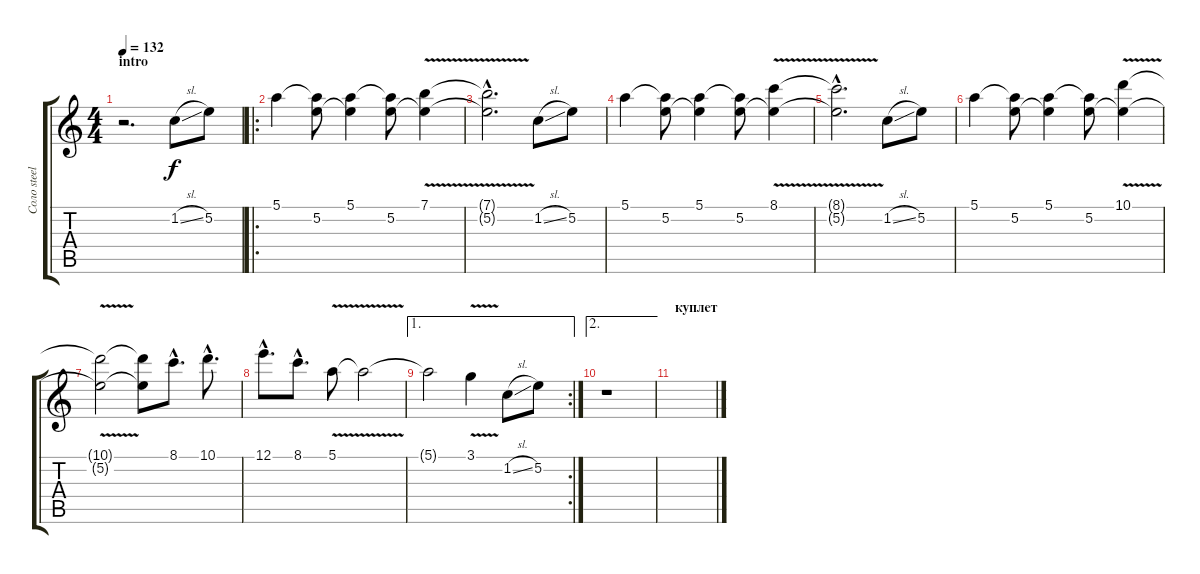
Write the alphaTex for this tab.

\track ("Соло steel" "Соло steel") {instrument acousticguitarsteel}
\staff {score tabs}
\tuning (E4 B3 G3 D3 A2 E2) {hide}
\ts (4 4)
\section ("" "intro")
\tempo 132
\clef g2
\ks c
r.2{d dy f instrument acousticguitarsteel} 1.2{sl}.8 5.2.8 |
\ro
5.1.4 (5.1{t} 5.2).8 (5.1 5.2{t}).4 (5.1{t} 5.2).8 (7.1{v} 5.2{t}).4 |
(7.1{hac t} 5.2{hac t}).2{d} 1.2{sl}.8 5.2.8 |
5.1.4 (5.1{t} 5.2).8 (5.1 5.2{t}).4 (5.1{t} 5.2).8 (8.1{v} 5.2{t}).4 |
(8.1{hac t} 5.2{hac t}).2{d} 1.2{sl}.8 5.2.8 |
5.1.4 (5.1{t} 5.2).8 (5.1 5.2{t}).4 (5.1{t} 5.2).8 (10.1{v} 5.2{t}).4 |
(10.1{t} 5.2{t}).2 (10.1{t} 5.2{t}).8 8.1{hac}.8{d} 10.1{hac}.8{d} |
12.1{hac}.8{d} 8.1{hac}.8{d} 5.1{v}.8 5.1{t}.2 |
\ae 1
\rc 2
5.1{t}.2 3.1{v}.4 1.2{sl}.8 5.2.8 |
\ae 2
r.1 |
\section ("" "куплет")
